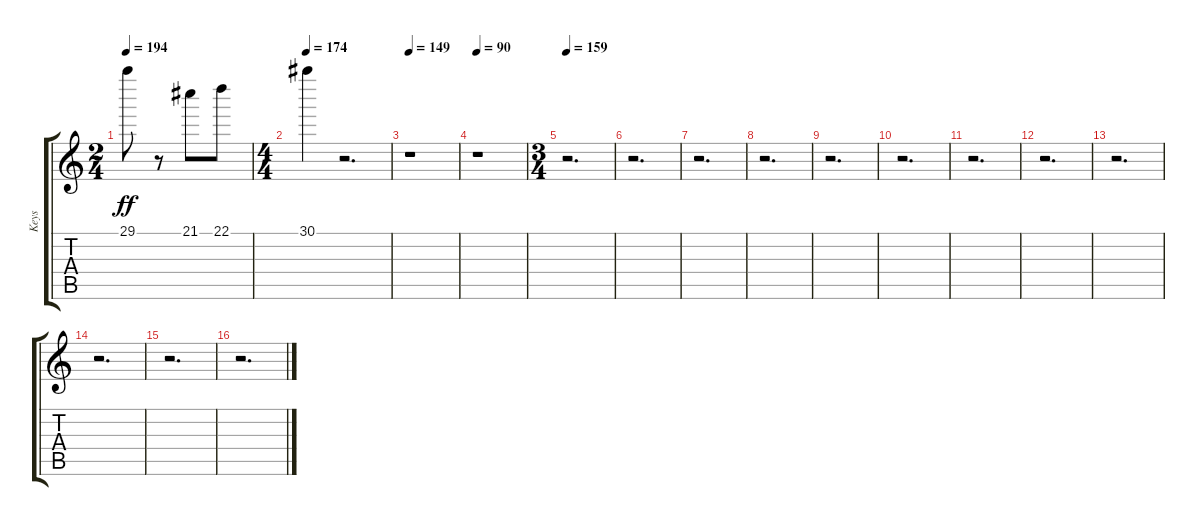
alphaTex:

\track ("Keys" "Keys") {instrument synthbass1}
\staff {score tabs}
\tuning (E4 B3 G3 D3 A2 E2) {hide}
\ts (2 4)
\tempo 194
\clef g2
\ks c
29.1.8{dy ff} r.8 21.1.8 22.1.8 |
\ts (4 4)
\tempo 174
30.1.4 r.2{d} |
\tempo 149
r.1 |
\tempo 90
r.1 |
\ts (3 4)
\tempo 159
r.2{d} |
r.2{d} |
r.2{d} |
r.2{d} |
r.2{d} |
r.2{d} |
r.2{d} |
r.2{d} |
r.2{d} |
r.2{d} |
r.2{d} |
r.2{d}
